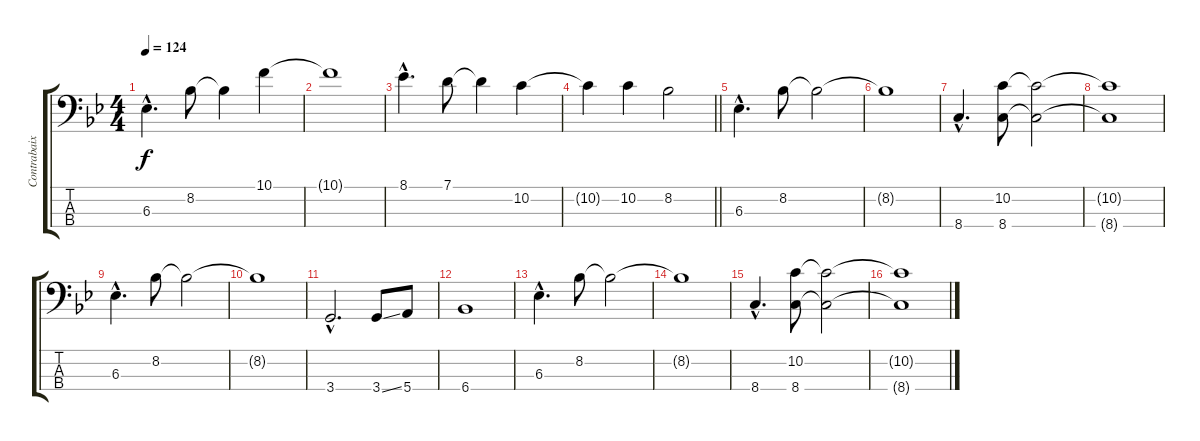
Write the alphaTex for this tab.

\track ("Contrabaixo" "Contrabaix") {instrument electricbassfinger}
\staff {score tabs}
\tuning (G2 D2 A1 E1) {hide}
\ts (4 4)
\tempo 124
\clef f4
\ks bb
6.3{hac}.4{d dy f} 8.2.8 8.2{t}.4 10.1.4 |
10.1{t}.1 |
8.1{hac}.4{d} 7.1.8 7.1{t}.4 10.2.4 |
\barLineRight lightlight
10.2{t}.4 10.2.4 8.2.2 |
6.3{hac}.4{d} 8.2.8 8.2{t}.2 |
8.2{t}.1 |
8.4{hac}.4{d} (10.2 8.4).8 (10.2{t} 8.4{t}).2 |
(10.2{t} 8.4{t}).1 |
6.3{hac}.4{d} 8.2.8 8.2{t}.2 |
8.2{t}.1 |
3.4{hac}.2{d} 3.4{ss}.8 5.4.8 |
6.4.1 |
6.3{hac}.4{d} 8.2.8 8.2{t}.2 |
8.2{t}.1 |
8.4{hac}.4{d} (10.2 8.4).8 (10.2{t} 8.4{t}).2 |
(10.2{t} 8.4{t}).1
